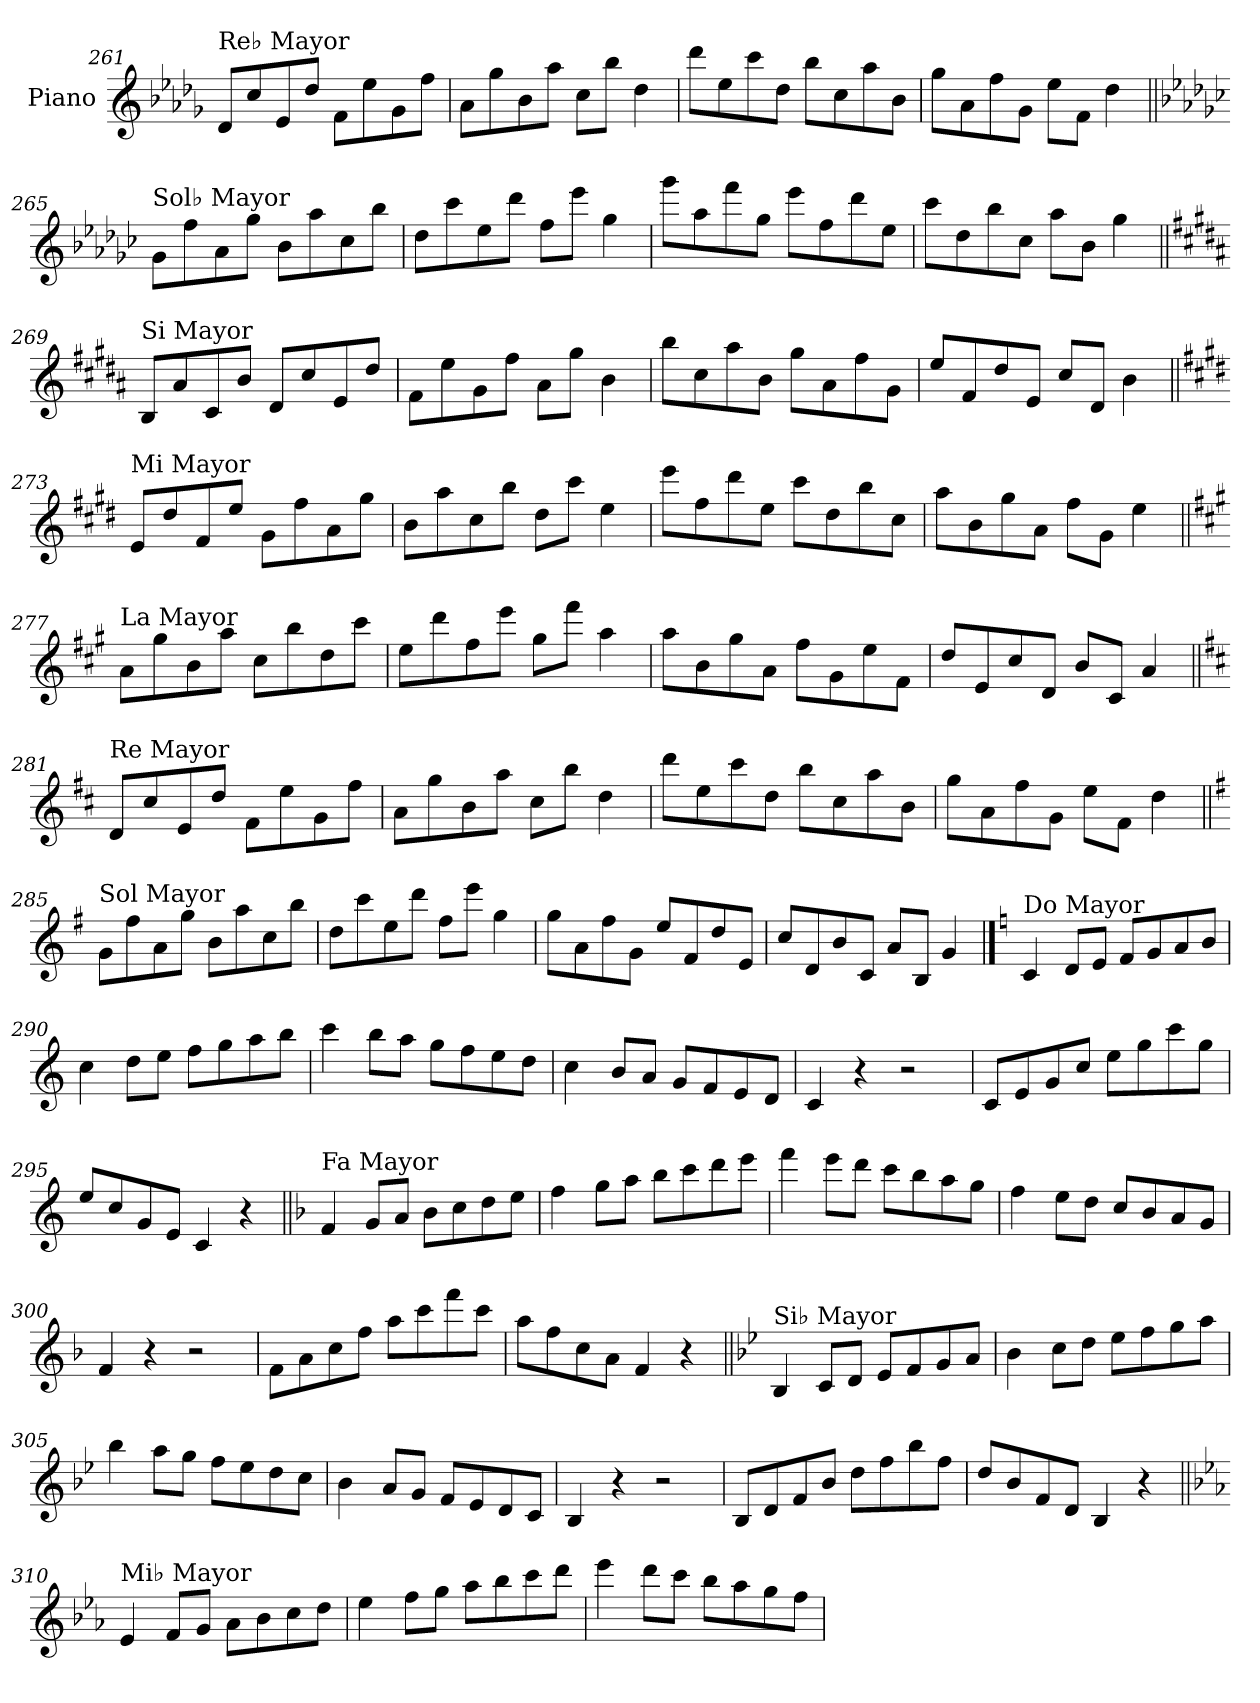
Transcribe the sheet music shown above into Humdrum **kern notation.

**kern
*part1
*staff1
*I"Piano
*I'Pno.
!!LO:LB:g=z
*clefG2
*k[b-e-a-d-g-]
=261
!LO:TX:a:t=Re♭ Mayor
8d-/L
8cc/
8e-/
8dd-/J
8f\L
8ee-\
8g-\
8ff\J
=262
8a-\L
8gg-\
8b-\
8aa-\J
8cc\L
8bb-\J
4dd-\
=263
8ddd-\L
8ee-\
8ccc\
8dd-\J
8bb-\L
8cc\
8aa-\
8b-\J
=264
8gg-\L
8a-\
8ff\
8g-\J
8ee-\L
8f\J
4dd-\
!!LO:LB:g=z
=265||
*k[b-e-a-d-g-c-]
!LO:TX:a:t=Sol♭ Mayor
8g-\L
8ff\
8a-\
8gg-\J
8b-\L
8aa-\
8cc-\
8bb-\J
=266
8dd-\L
8ccc-\
8ee-\
8ddd-\J
8ff\L
8eee-\J
4gg-\
=267
8ggg-\L
8aa-\
8fff\
8gg-\J
8eee-\L
8ff\
8ddd-\
8ee-\J
=268
8ccc-\L
8dd-\
8bb-\
8cc-\J
8aa-\L
8b-\J
4gg-\
!!LO:LB:g=z
=269||
*k[f#c#g#d#a#]
!LO:TX:a:t=Si Mayor
8B/L
8a#/
8c#/
8b/J
8d#/L
8cc#/
8e/
8dd#/J
=270
8f#\L
8ee\
8g#\
8ff#\J
8a#\L
8gg#\J
4b\
=271
8bb\L
8cc#\
8aa#\
8b\J
8gg#\L
8a#\
8ff#\
8g#\J
=272
8ee/L
8f#/
8dd#/
8e/J
8cc#/L
8d#/J
4b\
!!LO:LB:g=z
=273||
*k[f#c#g#d#]
!LO:TX:a:t=Mi Mayor
8e/L
8dd#/
8f#/
8ee/J
8g#\L
8ff#\
8a\
8gg#\J
=274
8b\L
8aa\
8cc#\
8bb\J
8dd#\L
8ccc#\J
4ee\
=275
8eee\L
8ff#\
8ddd#\
8ee\J
8ccc#\L
8dd#\
8bb\
8cc#\J
=276
8aa\L
8b\
8gg#\
8a\J
8ff#\L
8g#\J
4ee\
!!LO:LB:g=z
=277||
*k[f#c#g#]
!LO:TX:a:t=La Mayor
8a\L
8gg#\
8b\
8aa\J
8cc#\L
8bb\
8dd\
8ccc#\J
=278
8ee\L
8ddd\
8ff#\
8eee\J
8gg#\L
8fff#\J
4aa\
=279
8aa\L
8b\
8gg#\
8a\J
8ff#\L
8g#\
8ee\
8f#\J
=280
8dd/L
8e/
8cc#/
8d/J
8b/L
8c#/J
4a/
!!LO:LB:g=z
=281||
*k[f#c#]
!LO:TX:a:t=Re Mayor
8d/L
8cc#/
8e/
8dd/J
8f#\L
8ee\
8g\
8ff#\J
=282
8a\L
8gg\
8b\
8aa\J
8cc#\L
8bb\J
4dd\
=283
8ddd\L
8ee\
8ccc#\
8dd\J
8bb\L
8cc#\
8aa\
8b\J
=284
8gg\L
8a\
8ff#\
8g\J
8ee\L
8f#\J
4dd\
!!LO:LB:g=z
=285||
*k[f#]
!LO:TX:a:t=Sol Mayor
8g\L
8ff#\
8a\
8gg\J
8b\L
8aa\
8cc\
8bb\J
=286
8dd\L
8ccc\
8ee\
8ddd\J
8ff#\L
8eee\J
4gg\
=287
8gg\L
8a\
8ff#\
8g\J
8ee/L
8f#/
8dd/
8e/J
=288
8cc/L
8d/
8b/
8c/J
8a/L
8B/J
4g/
!!LO:PB:g=z
==289
*k[]
!LO:TX:a:t=Do Mayor
4c/
8d/L
8e/J
8f/L
8g/
8a/
8b/J
=290
4cc\
8dd\L
8ee\J
8ff\L
8gg\
8aa\
8bb\J
=291
4ccc\
8bb\L
8aa\J
8gg\L
8ff\
8ee\
8dd\J
=292
4cc\
8b/L
8a/J
8g/L
8f/
8e/
8d/J
=293
4c/
4r
2r
=294
8c/L
8e/
8g/
8cc/J
8ee\L
8gg\
8ccc\
8gg\J
=295
8ee/L
8cc/
8g/
8e/J
4c/
4r
!!LO:LB:g=z
=296||
*k[b-]
!LO:TX:a:t=Fa Mayor
4f/
8g/L
8a/J
8b-\L
8cc\
8dd\
8ee\J
=297
4ff\
8gg\L
8aa\J
8bb-\L
8ccc\
8ddd\
8eee\J
=298
4fff\
8eee\L
8ddd\J
8ccc\L
8bb-\
8aa\
8gg\J
=299
4ff\
8ee\L
8dd\J
8cc/L
8b-/
8a/
8g/J
=300
4f/
4r
2r
=301
8f\L
8a\
8cc\
8ff\J
8aa\L
8ccc\
8fff\
8ccc\J
=302
8aa\L
8ff\
8cc\
8a\J
4f/
4r
!!LO:LB:g=z
=303||
*k[b-e-]
!LO:TX:a:t=Si♭ Mayor
4B-/
8c/L
8d/J
8e-/L
8f/
8g/
8a/J
=304
4b-\
8cc\L
8dd\J
8ee-\L
8ff\
8gg\
8aa\J
=305
4bb-\
8aa\L
8gg\J
8ff\L
8ee-\
8dd\
8cc\J
=306
4b-\
8a/L
8g/J
8f/L
8e-/
8d/
8c/J
=307
4B-/
4r
2r
=308
8B-/L
8d/
8f/
8b-/J
8dd\L
8ff\
8bb-\
8ff\J
=309
8dd/L
8b-/
8f/
8d/J
4B-/
4r
!!LO:LB:g=z
=310||
*k[b-e-a-]
!LO:TX:a:t=Mi♭ Mayor
4e-/
8f/L
8g/J
8a-\L
8b-\
8cc\
8dd\J
=311
4ee-\
8ff\L
8gg\J
8aa-\L
8bb-\
8ccc\
8ddd\J
=312
4eee-\
8ddd\L
8ccc\J
8bb-\L
8aa-\
8gg\
8ff\J
=
*-
